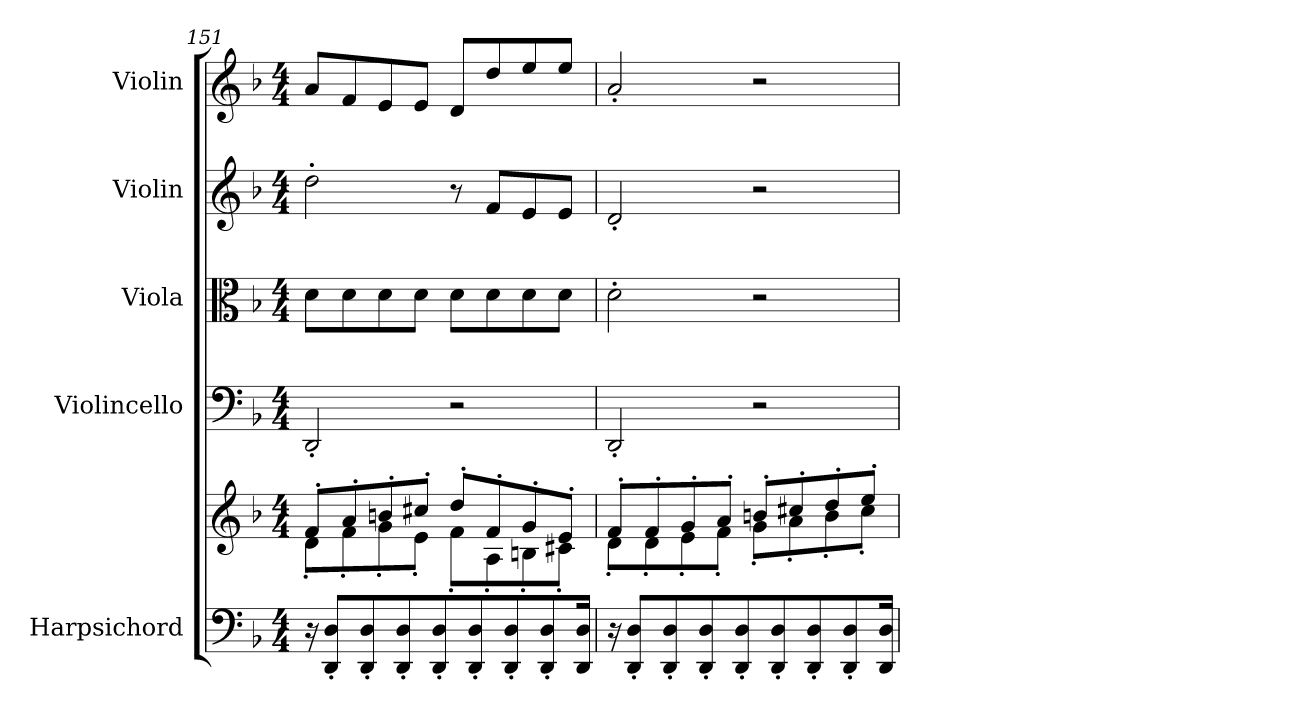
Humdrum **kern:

**kern	**kern	**kern	**kern	**kern	**kern
*part5	*part5	*part4	*part3	*part2	*part1
*staff6	*staff5	*staff4	*staff3	*staff2	*staff1
*I"Harpsichord	*	*I"Violincello	*I"Viola	*I"Violin	*I"Violin
*I'Hpschd	*	*I'Vc	*I'Vla	*I'Vln	*I'Vln
*clefF4	*clefG2	*clefF4	*clefC3	*clefG2	*clefG2
*k[b-]	*k[b-]	*k[b-]	*k[b-]	*k[b-]	*k[b-]
*M4/4	*M4/4	*M4/4	*M4/4	*M4/4	*M4/4
=151	=151	=151	=151	=151	=151
*	*^	*	*	*	*
16r	8f'/L	8d'\L	2DD'/	8d\L	2dd'\	8a/L
8DD/' 8D/'L	.	.	.	.	.	.
.	8a'/	8f'\	.	8d\	.	8f/
8DD/' 8D/'	.	.	.	.	.	.
.	8bn'/	8g'\	.	8d\	.	8e/
8DD/' 8D/'	.	.	.	.	.	.
.	8cc#X'/J	8e'\J	.	8d\J	.	8e/J
8DD/' 8D/'	.	.	.	.	.	.
.	8dd'/L	8f'\L	2r	8d\L	8r	8d/L
8DD/' 8D/'	.	.	.	.	.	.
.	8f'/	8A'\	.	8d\	8f/L	8dd/
8DD/' 8D/'	.	.	.	.	.	.
.	8g'/	8Bn'\	.	8d\	8e/	8ee/
8DD/' 8D/'	.	.	.	.	.	.
.	8e'/J	8c#X'\J	.	8d\J	8e/J	8ee/J
16DD/ 16D/Jk	.	.	.	.	.	.
=152	=152	=152	=152	=152	=152	=152
16r	8f'/L	8d'\L	2DD'/	2d'\	2d'/	2a'/
8DD/' 8D/'L	.	.	.	.	.	.
.	8f'/	8d'\	.	.	.	.
8DD/' 8D/'	.	.	.	.	.	.
.	8g'/	8e'\	.	.	.	.
8DD/' 8D/'	.	.	.	.	.	.
.	8a'/J	8f'\J	.	.	.	.
8DD/' 8D/'	.	.	.	.	.	.
.	8bn'/L	8g'\L	2r	2r	2r	2r
8DD/' 8D/'	.	.	.	.	.	.
.	8cc#X'/	8a'\	.	.	.	.
8DD/' 8D/'	.	.	.	.	.	.
.	8dd'/	8b'\	.	.	.	.
8DD/' 8D/'	.	.	.	.	.	.
.	8ee'/J	8cc#'\J	.	.	.	.
16DD/ 16D/Jk	.	.	.	.	.	.
*	*v	*v	*	*	*	*
=	=	=	=	=	=
*-	*-	*-	*-	*-	*-
